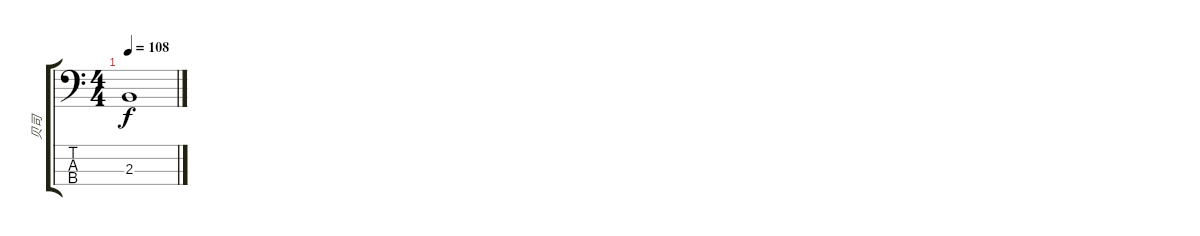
\track ("贝司" "贝司") {instrument electricbasspick}
\staff {score tabs}
\tuning (G2 D2 A1 E1) {hide}
\ts (4 4)
\tempo 108
\clef f4
\ks c
2.3.1{dy f}
